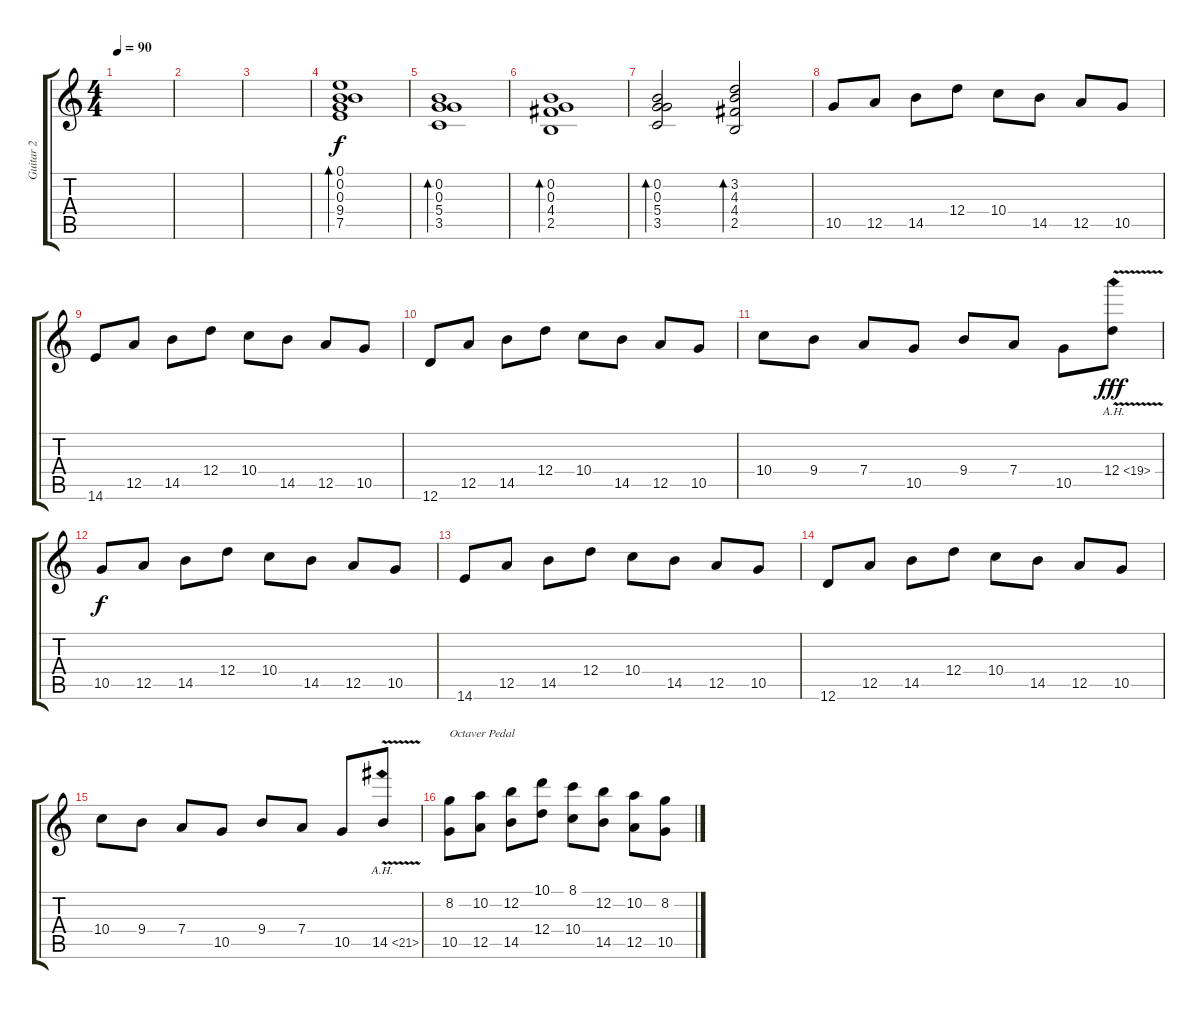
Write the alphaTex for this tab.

\track ("Guitar 2" "Guitar 2") {instrument distortionguitar}
\staff {score tabs}
\tuning (E4 B3 G3 D3 A2 D2) {hide}
\ts (4 4)
\tempo 90
\clef g2
\ks c
|
|
|
(0.1 0.2 0.3 9.4 7.5).1{bd 240 instrument electricguitarclean} |
(0.2 0.3 5.4 3.5).1{bd 240} |
(0.2 0.3 4.4 2.5).1{bd 240} |
(0.2 0.3 5.4 3.5).2{bd 240} (3.2 4.3 4.4 2.5).2{bd 240} |
10.5.8{instrument distortionguitar} 12.5.8 14.5.8 12.4.8 10.4.8 14.5.8 12.5.8 10.5.8 |
14.6.8 12.5.8 14.5.8 12.4.8 10.4.8 14.5.8 12.5.8 10.5.8 |
12.6.8 12.5.8 14.5.8 12.4.8 10.4.8 14.5.8 12.5.8 10.5.8 |
10.4.8 9.4.8 7.4.8 10.5.8 9.4.8 7.4.8 10.5.8 12.4{ah 7 v}.8{dy fff} |
10.5.8{dy f instrument distortionguitar} 12.5.8 14.5.8 12.4.8 10.4.8 14.5.8 12.5.8 10.5.8 |
14.6.8 12.5.8 14.5.8 12.4.8 10.4.8 14.5.8 12.5.8 10.5.8 |
12.6.8 12.5.8 14.5.8 12.4.8 10.4.8 14.5.8 12.5.8 10.5.8 |
10.4.8 9.4.8 7.4.8 10.5.8 9.4.8 7.4.8 10.5.8 14.5{ah 7 v}.8 |
(8.2 10.5).8{txt "Octaver Pedal" instrument distortionguitar} (10.2 12.5).8 (12.2 14.5).8 (10.1 12.4).8 (8.1 10.4).8 (12.2 14.5).8 (10.2 12.5).8 (8.2 10.5).8
